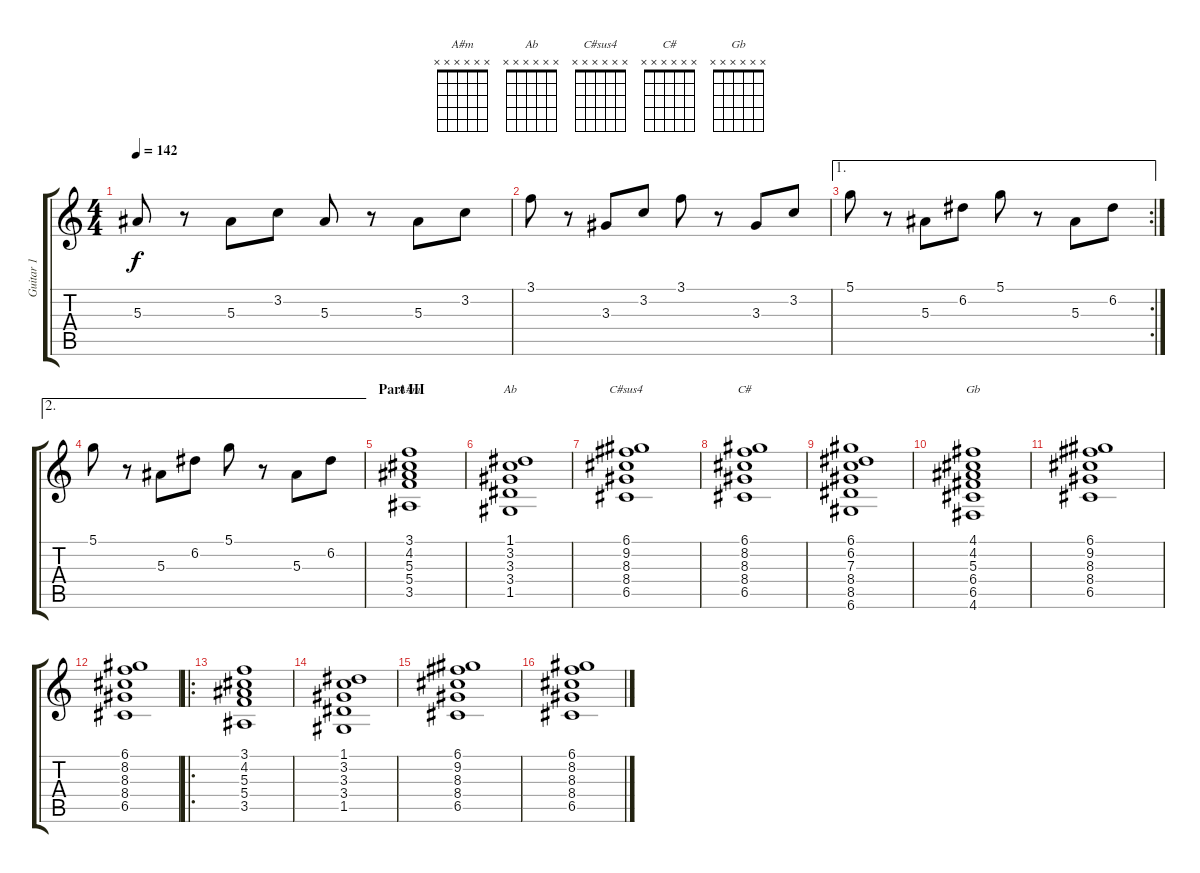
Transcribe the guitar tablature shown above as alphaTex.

\track ("Guitar 1" "Guitar 1") {instrument distortionguitar}
\staff {score tabs}
\tuning (D4 A3 F3 C3 G2 D2) {hide}
\chord ("A#m" x x x x x x) {firstfret 0}
\chord ("Ab" x x x x x x) {firstfret 0}
\chord ("C#sus4" x x x x x x) {firstfret 0}
\chord ("C#" x x x x x x) {firstfret 0}
\chord ("Gb" x x x x x x) {firstfret 0}
\ts (4 4)
\tempo 142
\clef g2
\ks c
5.3.8{dy f} r.8 5.3.8 3.2.8 5.3.8 r.8 5.3.8 3.2.8 |
3.1.8 r.8 3.3.8 3.2.8 3.1.8 r.8 3.3.8 3.2.8 |
\ae 1
\rc 2
5.1.8 r.8 5.3.8 6.2.8 5.1.8 r.8 5.3.8 6.2.8 |
\ae 2
5.1.8 r.8 5.3.8 6.2.8 5.1.8 r.8 5.3.8 6.2.8 |
\section ("" "Part III")
(3.1 4.2 5.3 5.4 3.5).1{ch "A#m"} |
(1.1 3.2 3.3 3.4 1.5).1{ch "Ab"} |
(6.1 9.2 8.3 8.4 6.5).1{ch "C#sus4"} |
(6.1 8.2 8.3 8.4 6.5).1{ch "C#"} |
(6.1 6.2 7.3 8.4 8.5 6.6).1 |
(4.1 4.2 5.3 6.4 6.5 4.6).1{ch "Gb"} |
(6.1 9.2 8.3 8.4 6.5).1 |
(6.1 8.2 8.3 8.4 6.5).1 |
\ro
(3.1 4.2 5.3 5.4 3.5).1 |
(1.1 3.2 3.3 3.4 1.5).1 |
(6.1 9.2 8.3 8.4 6.5).1 |
(6.1 8.2 8.3 8.4 6.5).1
